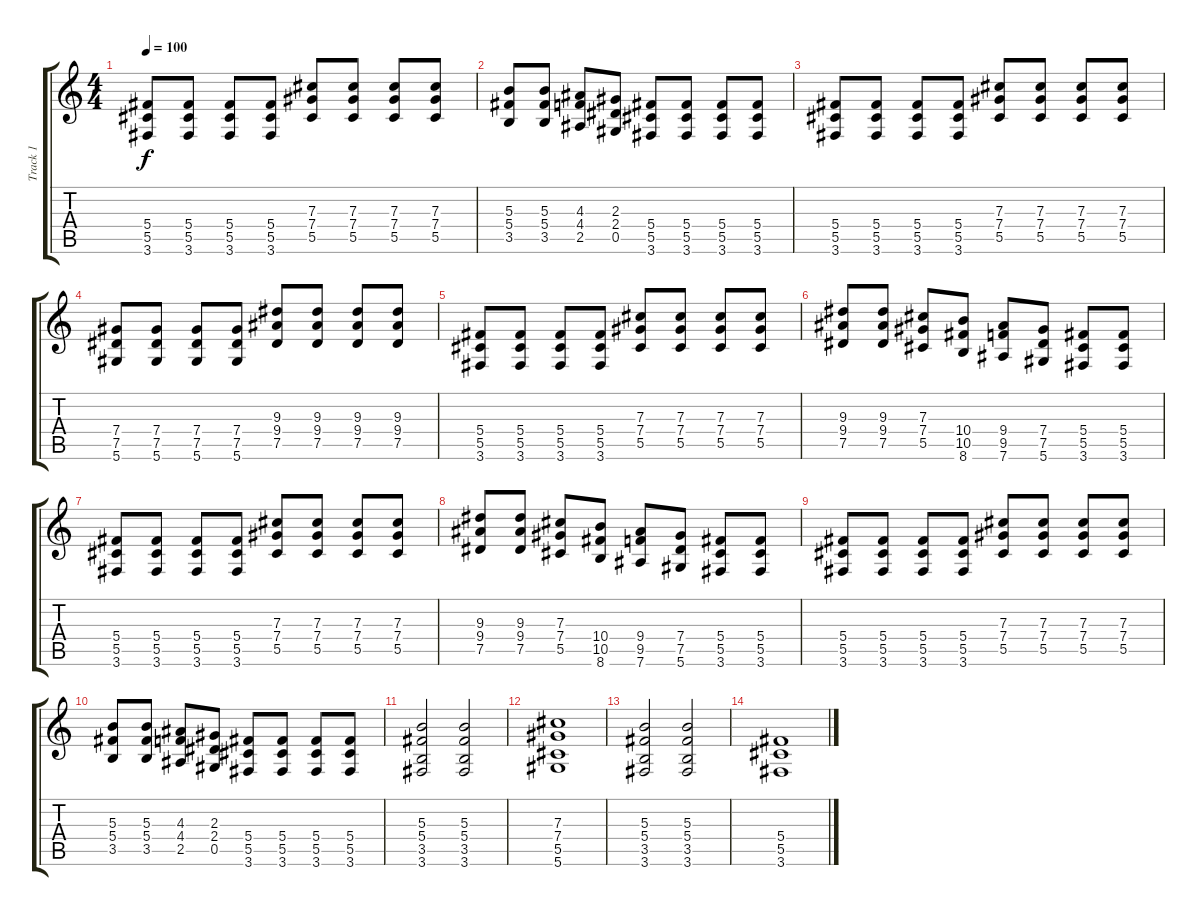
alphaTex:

\track ("Track 1" "Track 1") {instrument overdrivenguitar}
\staff {score tabs}
\tuning (Eb4 Bb3 Gb3 Db3 Ab2 Eb2) {hide}
\ts (4 4)
\tempo 100
\clef g2
\ks c
(5.4 5.5 3.6).8{dy f} (5.4 5.5 3.6).8 (5.4 5.5 3.6).8 (5.4 5.5 3.6).8 (7.3 7.4 5.5).8 (7.3 7.4 5.5).8 (7.3 7.4 5.5).8 (7.3 7.4 5.5).8 |
(5.3 5.4 3.5).8 (5.3 5.4 3.5).8 (4.3 4.4 2.5).8 (2.3 2.4 0.5).8 (5.4 5.5 3.6).8 (5.4 5.5 3.6).8 (5.4 5.5 3.6).8 (5.4 5.5 3.6).8 |
(5.4 5.5 3.6).8 (5.4 5.5 3.6).8 (5.4 5.5 3.6).8 (5.4 5.5 3.6).8 (7.3 7.4 5.5).8 (7.3 7.4 5.5).8 (7.3 7.4 5.5).8 (7.3 7.4 5.5).8 |
(7.4 7.5 5.6).8 (7.4 7.5 5.6).8 (7.4 7.5 5.6).8 (7.4 7.5 5.6).8 (9.3 9.4 7.5).8 (9.3 9.4 7.5).8 (9.3 9.4 7.5).8 (9.3 9.4 7.5).8 |
(5.4 5.5 3.6).8 (5.4 5.5 3.6).8 (5.4 5.5 3.6).8 (5.4 5.5 3.6).8 (7.3 7.4 5.5).8 (7.3 7.4 5.5).8 (7.3 7.4 5.5).8 (7.3 7.4 5.5).8 |
(9.3 9.4 7.5).8 (9.3 9.4 7.5).8 (7.3 7.4 5.5).8 (10.4 10.5 8.6).8 (9.4 9.5 7.6).8 (7.4 7.5 5.6).8 (5.4 5.5 3.6).8 (5.4 5.5 3.6).8 |
(5.4 5.5 3.6).8 (5.4 5.5 3.6).8 (5.4 5.5 3.6).8 (5.4 5.5 3.6).8 (7.3 7.4 5.5).8 (7.3 7.4 5.5).8 (7.3 7.4 5.5).8 (7.3 7.4 5.5).8 |
(9.3 9.4 7.5).8 (9.3 9.4 7.5).8 (7.3 7.4 5.5).8 (10.4 10.5 8.6).8 (9.4 9.5 7.6).8 (7.4 7.5 5.6).8 (5.4 5.5 3.6).8 (5.4 5.5 3.6).8 |
(5.4 5.5 3.6).8 (5.4 5.5 3.6).8 (5.4 5.5 3.6).8 (5.4 5.5 3.6).8 (7.3 7.4 5.5).8 (7.3 7.4 5.5).8 (7.3 7.4 5.5).8 (7.3 7.4 5.5).8 |
(5.3 5.4 3.5).8 (5.3 5.4 3.5).8 (4.3 4.4 2.5).8 (2.3 2.4 0.5).8 (5.4 5.5 3.6).8 (5.4 5.5 3.6).8 (5.4 5.5 3.6).8 (5.4 5.5 3.6).8 |
(5.3 5.4 3.5 3.6).2 (5.3 5.4 3.5 3.6).2 |
(7.3 7.4 5.5 5.6).1 |
(5.3 5.4 3.5 3.6).2 (5.3 5.4 3.5 3.6).2 |
(5.4 5.5 3.6).1
